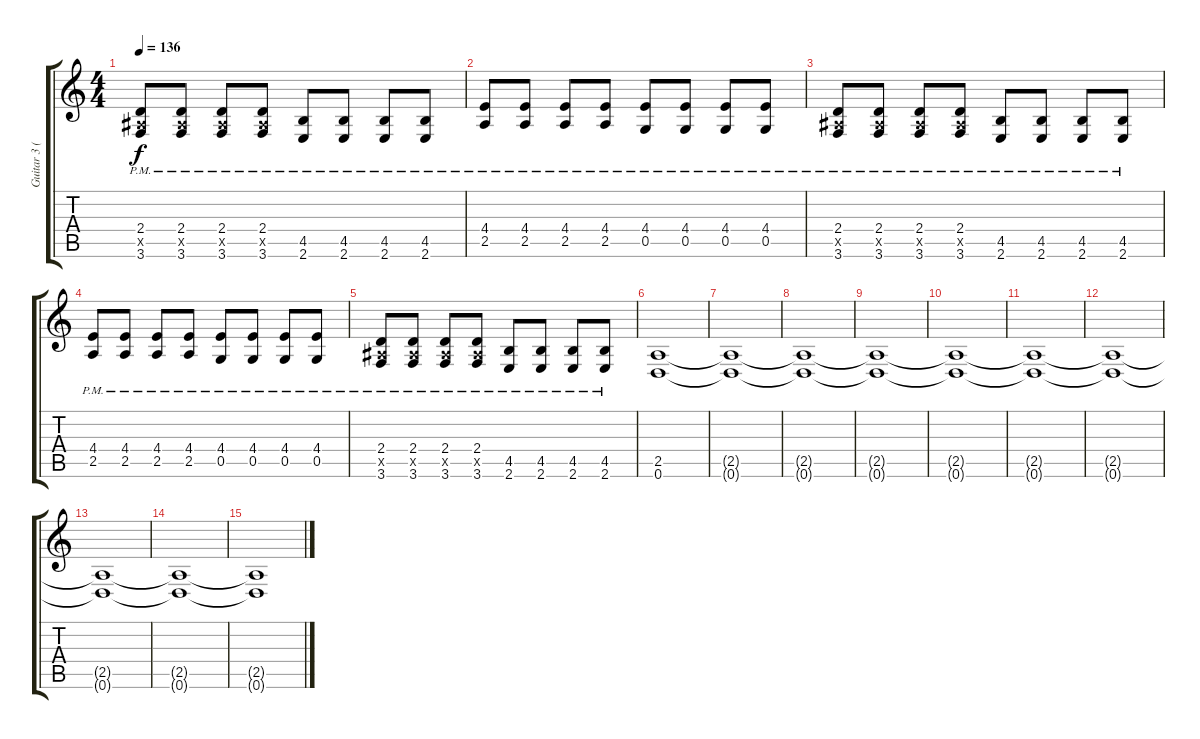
\track ("Guitar 3 (Distortion)" "Guitar 3 (") {instrument distortionguitar}
\staff {score tabs}
\tuning (D4 A3 F3 C3 G2 D2) {hide}
\ts (4 4)
\tempo 136
\clef g2
\ks c
(2.4{pm} 3.5{pm x} 3.6{pm}).8{dy f} (2.4{pm} 3.5{pm x} 3.6{pm}).8 (2.4{pm} 3.5{pm x} 3.6{pm}).8 (2.4{pm} 3.5{pm x} 3.6{pm}).8 (4.5{pm} 2.6{pm}).8 (4.5{pm} 2.6{pm}).8 (4.5{pm} 2.6{pm}).8 (4.5{pm} 2.6{pm}).8 |
(4.4{pm} 2.5{pm}).8 (4.4{pm} 2.5{pm}).8 (4.4{pm} 2.5{pm}).8 (4.4{pm} 2.5{pm}).8 (4.4{pm} 0.5{pm}).8 (4.4{pm} 0.5{pm}).8 (4.4{pm} 0.5{pm}).8 (4.4{pm} 0.5{pm}).8 |
(2.4{pm} 3.5{pm x} 3.6{pm}).8 (2.4{pm} 3.5{pm x} 3.6{pm}).8 (2.4{pm} 3.5{pm x} 3.6{pm}).8 (2.4{pm} 3.5{pm x} 3.6{pm}).8 (4.5{pm} 2.6{pm}).8 (4.5{pm} 2.6{pm}).8 (4.5{pm} 2.6{pm}).8 (4.5{pm} 2.6{pm}).8 |
(4.4{pm} 2.5{pm}).8 (4.4{pm} 2.5{pm}).8 (4.4{pm} 2.5{pm}).8 (4.4{pm} 2.5{pm}).8 (4.4{pm} 0.5{pm}).8 (4.4{pm} 0.5{pm}).8 (4.4{pm} 0.5{pm}).8 (4.4{pm} 0.5{pm}).8 |
(2.4{pm} 3.5{pm x} 3.6{pm}).8 (2.4{pm} 3.5{pm x} 3.6{pm}).8 (2.4{pm} 3.5{pm x} 3.6{pm}).8 (2.4{pm} 3.5{pm x} 3.6{pm}).8 (4.5{pm} 2.6{pm}).8 (4.5{pm} 2.6{pm}).8 (4.5{pm} 2.6{pm}).8 (4.5{pm} 2.6{pm}).8 |
(2.5 0.6).1{volume 7} |
(2.5{t} 0.6{t}).1 |
(2.5{t} 0.6{t}).1 |
(2.5{t} 0.6{t}).1 |
(2.5{t} 0.6{t}).1{volume 3} |
(2.5{t} 0.6{t}).1 |
(2.5{t} 0.6{t}).1 |
(2.5{t} 0.6{t}).1 |
(2.5{t} 0.6{t}).1{volume 0} |
(2.5{t} 0.6{t}).1
